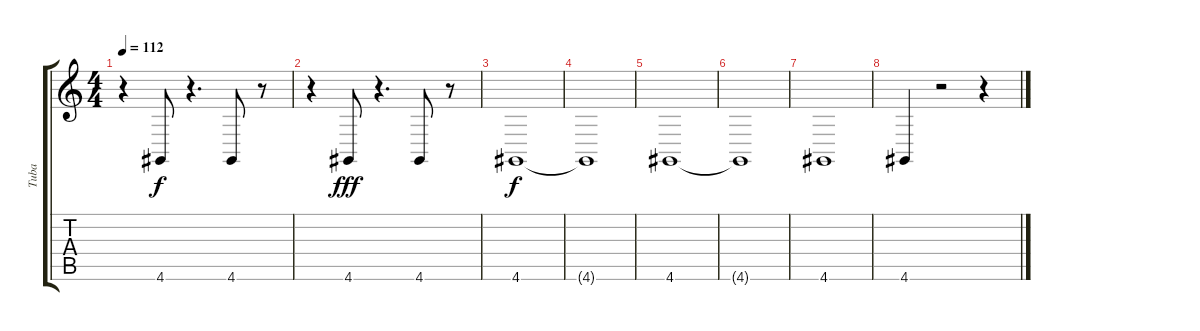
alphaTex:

\track ("Tuba" "Tuba") {instrument tuba}
\staff {score tabs}
\tuning (E4 B3 G3 D3 A2 E2) {hide}
\ts (4 4)
\tempo 112
\clef g2
\ks c
r.4{dy fff} 4.6.8{dy f} r.4{d} 4.6.8 r.8 |
r.4 4.6.8{dy fff} r.4{d} 4.6.8 r.8 |
4.6.1{dy f} |
4.6{t}.1 |
4.6.1 |
4.6{t}.1 |
4.6.1 |
4.6.4 r.2 r.4
